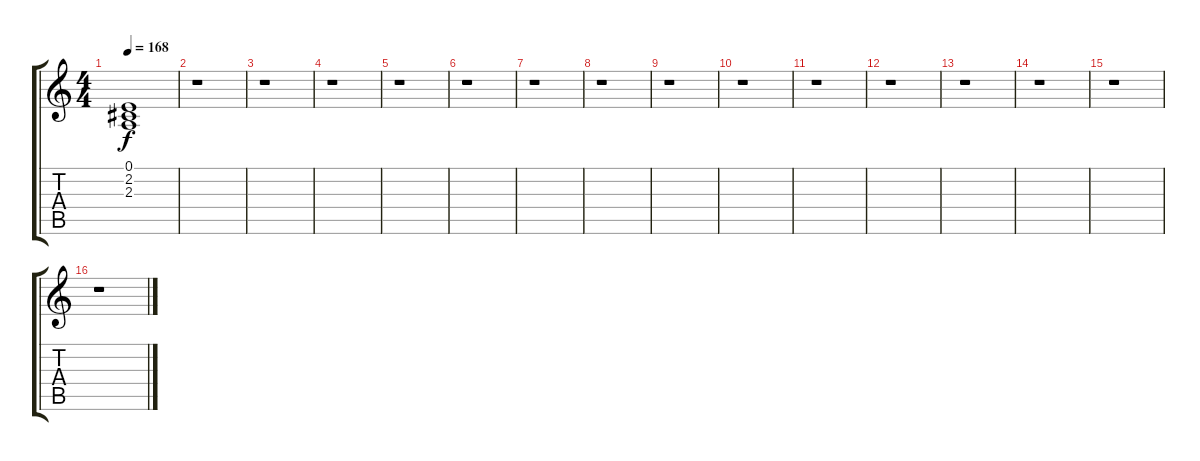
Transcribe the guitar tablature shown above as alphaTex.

\track "" {instrument choiraahs}
\staff {score tabs}
\tuning (E4 B3 G3 D3 A2 E2) {hide}
\ts (4 4)
\tempo 168
\clef g2
\ks c
(0.1{t} 2.2{t} 2.3{t}).1{dy f} |
r.1 |
r.1 |
r.1 |
r.1 |
r.1 |
r.1 |
r.1 |
r.1 |
r.1 |
r.1 |
r.1 |
r.1 |
r.1 |
r.1 |
r.1
